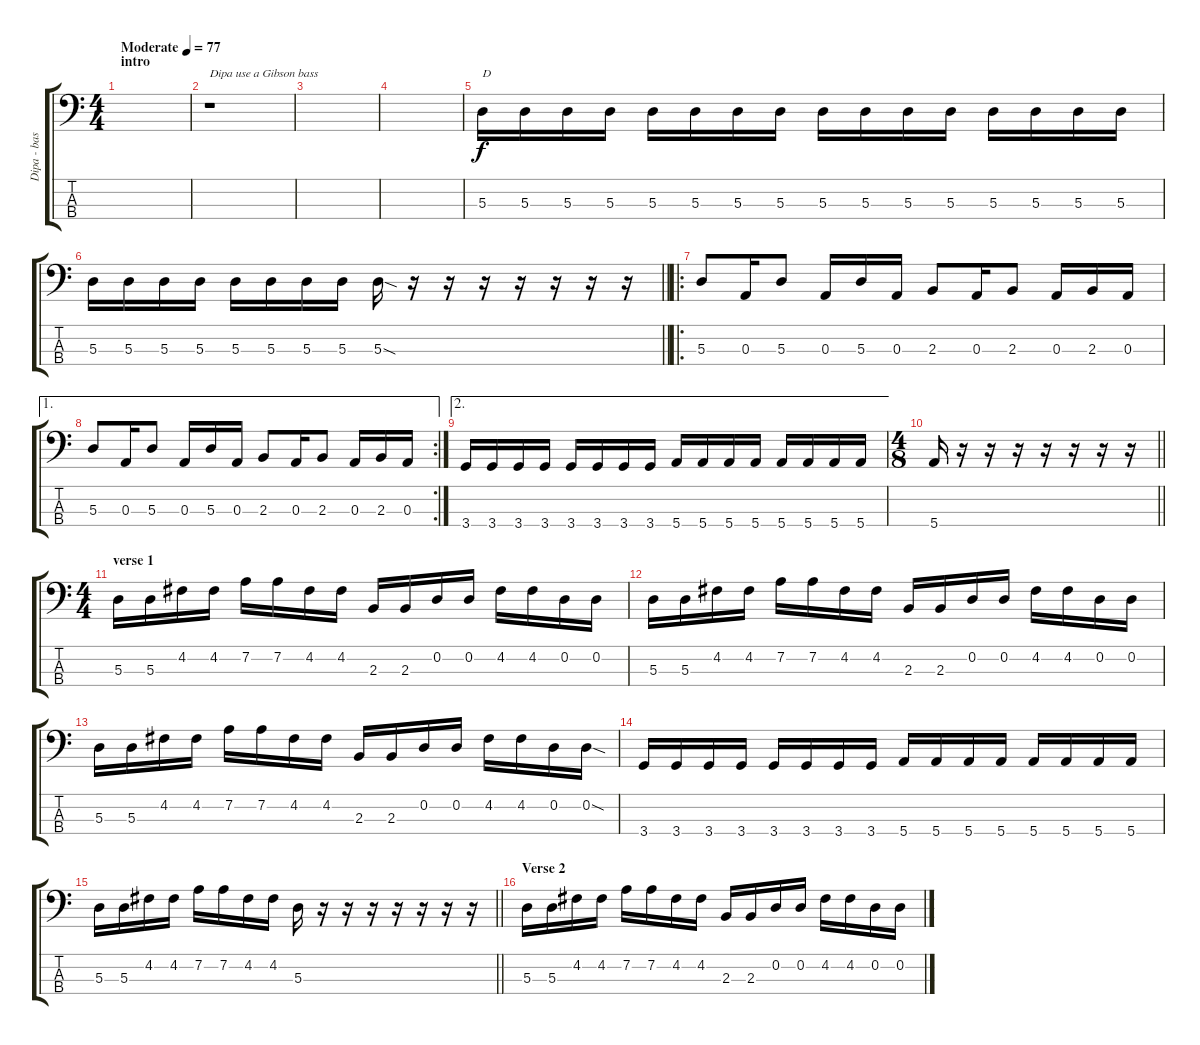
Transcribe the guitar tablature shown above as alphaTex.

\track ("Dipa - bass" "Dipa - bas") {instrument electricbassfinger}
\staff {score tabs}
\tuning (G2 D2 A1 E1) {hide}
\ts (4 4)
\section ("" "intro")
\tempo (77 "Moderate")
\clef f4
\ks c
|
r.1{txt "Dipa use a Gibson bass"} |
|
|
5.3.16{txt "D"} 5.3.16 5.3.16 5.3.16 5.3.16 5.3.16 5.3.16 5.3.16 5.3.16 5.3.16 5.3.16 5.3.16 5.3.16 5.3.16 5.3.16 5.3.16 |
\barLineRight lightlight
5.3.16 5.3.16 5.3.16 5.3.16 5.3.16 5.3.16 5.3.16 5.3.16 5.3{sod}.16 r.16 r.16 r.16 r.16 r.16 r.16 r.16 |
\ro
\section ("" "")
5.3.8 0.3.16 5.3.8 0.3.16 5.3.16 0.3.16 2.3.8 0.3.16 2.3.8 0.3.16 2.3.16 0.3.16 |
\ae 1
\rc 2
5.3.8 0.3.16 5.3.8 0.3.16 5.3.16 0.3.16 2.3.8 0.3.16 2.3.8 0.3.16 2.3.16 0.3.16 |
\ae 2
3.4.16 3.4.16 3.4.16 3.4.16 3.4.16 3.4.16 3.4.16 3.4.16 5.4.16 5.4.16 5.4.16 5.4.16 5.4.16 5.4.16 5.4.16 5.4.16 |
\ts (4 8)
\barLineRight lightlight
5.4.16 r.16 r.16 r.16 r.16 r.16 r.16 r.16 |
\ts (4 4)
\section ("" "verse 1")
5.3.16 5.3.16 4.2.16 4.2.16 7.2.16 7.2.16 4.2.16 4.2.16 2.3.16 2.3.16 0.2.16 0.2.16 4.2.16 4.2.16 0.2.16 0.2.16 |
5.3.16 5.3.16 4.2.16 4.2.16 7.2.16 7.2.16 4.2.16 4.2.16 2.3.16 2.3.16 0.2.16 0.2.16 4.2.16 4.2.16 0.2.16 0.2.16 |
5.3.16 5.3.16 4.2.16 4.2.16 7.2.16 7.2.16 4.2.16 4.2.16 2.3.16 2.3.16 0.2.16 0.2.16 4.2.16 4.2.16 0.2.16 0.2{sod}.16 |
3.4.16 3.4.16 3.4.16 3.4.16 3.4.16 3.4.16 3.4.16 3.4.16 5.4.16 5.4.16 5.4.16 5.4.16 5.4.16 5.4.16 5.4.16 5.4.16 |
\barLineRight lightlight
5.3.16 5.3.16 4.2.16 4.2.16 7.2.16 7.2.16 4.2.16 4.2.16 5.3.16 r.16 r.16 r.16 r.16 r.16 r.16 r.16 |
\section ("" "Verse 2")
5.3.16 5.3.16 4.2.16 4.2.16 7.2.16 7.2.16 4.2.16 4.2.16 2.3.16 2.3.16 0.2.16 0.2.16 4.2.16 4.2.16 0.2.16 0.2.16
